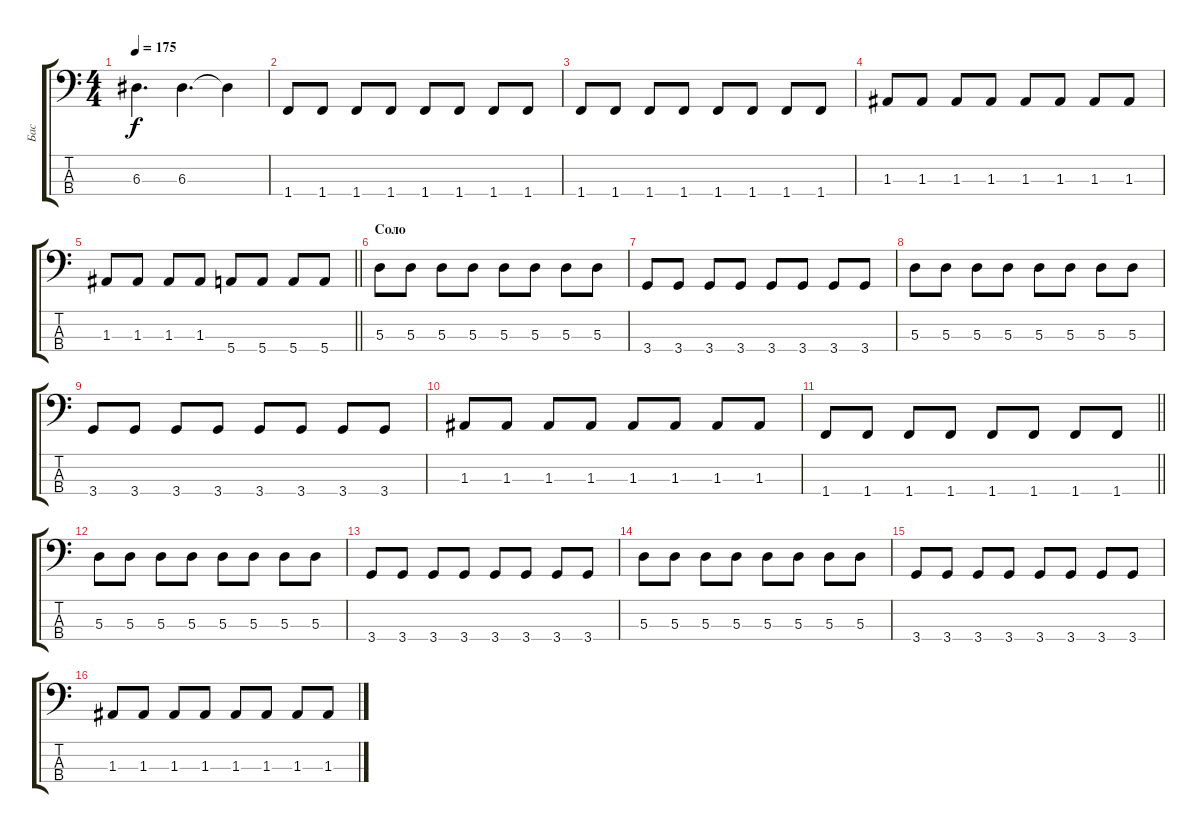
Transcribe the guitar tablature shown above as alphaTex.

\track ("Бас" "Бас") {instrument electricbassfinger}
\staff {score tabs}
\tuning (G2 D2 A1 E1) {hide}
\ts (4 4)
\tempo 175
\clef f4
\ks c
6.3.4{d dy f} 6.3.4{d} 6.3{t}.4 |
1.4.8 1.4.8 1.4.8 1.4.8 1.4.8 1.4.8 1.4.8 1.4.8 |
1.4.8 1.4.8 1.4.8 1.4.8 1.4.8 1.4.8 1.4.8 1.4.8 |
1.3.8 1.3.8 1.3.8 1.3.8 1.3.8 1.3.8 1.3.8 1.3.8 |
\barLineRight lightlight
1.3.8 1.3.8 1.3.8 1.3.8 5.4.8 5.4.8 5.4.8 5.4.8 |
\section ("" "Соло")
5.3.8 5.3.8 5.3.8 5.3.8 5.3.8 5.3.8 5.3.8 5.3.8 |
3.4.8 3.4.8 3.4.8 3.4.8 3.4.8 3.4.8 3.4.8 3.4.8 |
5.3.8 5.3.8 5.3.8 5.3.8 5.3.8 5.3.8 5.3.8 5.3.8 |
3.4.8 3.4.8 3.4.8 3.4.8 3.4.8 3.4.8 3.4.8 3.4.8 |
1.3.8 1.3.8 1.3.8 1.3.8 1.3.8 1.3.8 1.3.8 1.3.8 |
\barLineRight lightlight
1.4.8 1.4.8 1.4.8 1.4.8 1.4.8 1.4.8 1.4.8 1.4.8 |
\section ("" " ")
5.3.8 5.3.8 5.3.8 5.3.8 5.3.8 5.3.8 5.3.8 5.3.8 |
3.4.8 3.4.8 3.4.8 3.4.8 3.4.8 3.4.8 3.4.8 3.4.8 |
5.3.8 5.3.8 5.3.8 5.3.8 5.3.8 5.3.8 5.3.8 5.3.8 |
3.4.8 3.4.8 3.4.8 3.4.8 3.4.8 3.4.8 3.4.8 3.4.8 |
1.3.8 1.3.8 1.3.8 1.3.8 1.3.8 1.3.8 1.3.8 1.3.8
